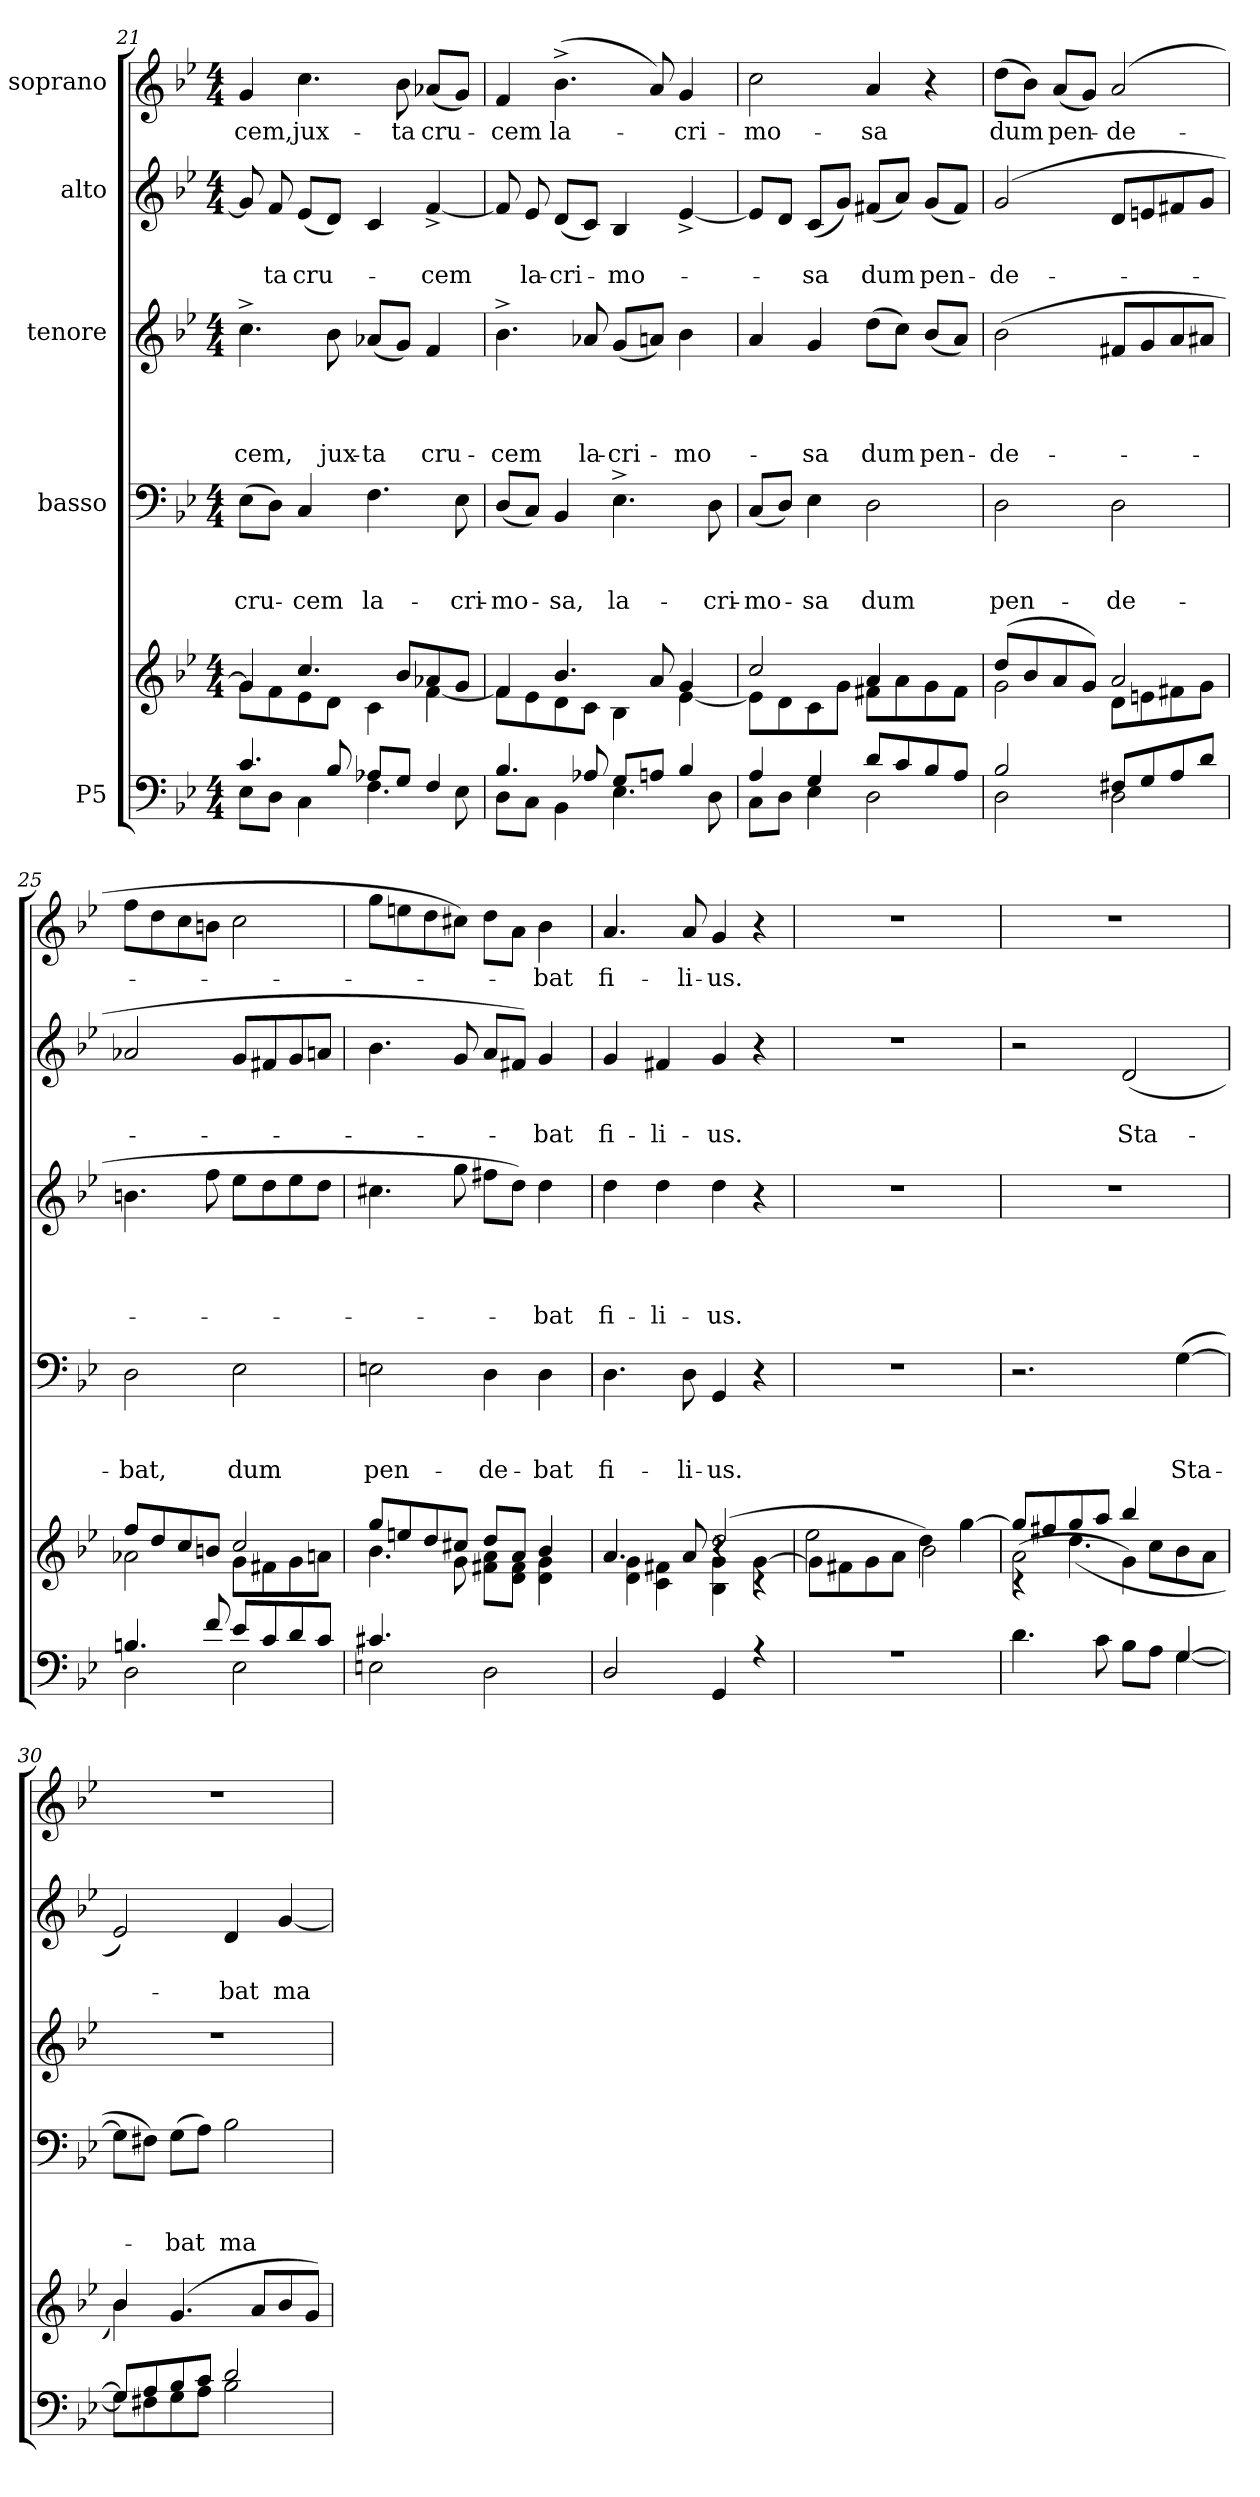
**kern	**kern	**kern	**text	**text	**text	**kern	**text	**text	**text	**text	**kern	**text	**text	**kern	**text
*part5	*part5	*part4	*part4	*part4	*part4	*part3	*part3	*part3	*part3	*part3	*part2	*part2	*part2	*part1	*part1
*staff6	*staff5	*staff4	*staff4	*staff4	*staff4	*staff3	*staff3	*staff3	*staff3	*staff3	*staff2	*staff2	*staff2	*staff1	*staff1
*I"P5	*	*I"basso	*	*	*	*I"tenore	*	*	*	*	*I"alto	*	*	*I"soprano	*
*clefF4	*clefG2	*clefF4	*	*	*	*clefG2	*	*	*	*	*clefG2	*	*	*clefG2	*
*	*	*	*	*	*	*ITrd7c12	*	*	*	*	*	*	*	*	*
*k[b-e-]	*k[b-e-]	*k[b-e-]	*	*	*	*k[b-e-]	*	*	*	*	*k[b-e-]	*	*	*k[b-e-]	*
*B-:	*B-:	*B-:	*	*	*	*B-:	*	*	*	*	*B-:	*	*	*B-:	*
*M4/4	*M4/4	*M4/4	*	*	*	*M4/4	*	*	*	*	*M4/4	*	*	*M4/4	*
=21	=21	=21	=21	=21	=21	=21	=21	=21	=21	=21	=21	=21	=21	=21	=21
*^	*^	*	*	*	*	*	*	*	*	*	*	*	*	*	*
*	*	*	*^	*	*	*	*	*	*	*	*	*	*	*	*	*	*
!	!	!	!	!	!	!	!	!LO:LY:b	!	!	!	!	!LO:LY:b	!	!	!	!	!LO:LY:b
4.c/	8E-\L	4g/	8g\L]	1ryy	(>8E-\L	.	.	cru-	4.c^>\	.	.	.	-cem,	8g/]	.	.	4g/	-cem,
!	!	!	!	!	!	!	!	!	!	!	!	!	!	!	!	!LO:LY:b	!	!
.	8D\J	.	8f\	.	8D\J)	.	.	.	.	.	.	.	.	8f/	.	-ta	.	.
!	!	!	!	!	!	!	!	!LO:LY:b	!	!	!	!	!	!	!	!LO:LY:b	!	!LO:LY:b
.	4C\	4.cc/	8e-\	.	4C/	.	.	-cem	.	.	.	.	.	(<8e-/L	.	cru-	4.cc\	jux-
!	!	!	!	!	!	!	!	!	!	!	!	!	!LO:LY:b	!	!	!	!	!
8B-/	.	.	8d\J	.	.	.	.	.	8B-\	.	.	.	jux-	8d/J)	.	.	.	.
!	!	!	!	!	!	!	!	!LO:LY:b	!	!	!	!	!LO:LY:b	!	!	!	!	!
8A-X/L	4.F\	.	4c\	.	4.F\	.	.	la-	(<8A-X/L	.	.	.	-ta	4c/	.	.	.	.
!	!	!	!	!	!	!	!	!	!	!	!	!	!	!	!	!	!	!LO:LY:b
8G/J	.	8b-/L	.	.	.	.	.	.	8G/J)	.	.	.	.	.	.	.	8b-\	-ta
!	!	!	!	!	!	!	!	!	!	!	!	!	!LO:LY:b	!	!	!LO:LY:b	!	!LO:LY:b
4F/	.	8a-X/	[<4f\	.	.	.	.	.	4F/	.	.	.	cru-	[<4f^</	.	-cem	(<8a-X/L	cru-
!	!	!	!	!	!	!	!	!LO:LY:b	!	!	!	!	!	!	!	!	!	!
.	8E-\	8g/J	.	.	8E-\	.	.	-cri-	.	.	.	.	.	.	.	.	8g/J)	.
=22	=22	=22	=22	=22	=22	=22	=22	=22	=22	=22	=22	=22	=22	=22	=22	=22	=22	=22
!	!	!	!	!	!	!	!	!LO:LY:b	!	!	!	!	!LO:LY:b	!	!	!	!	!LO:LY:b
4.B-/	8D\L	4f/	8f\L]	1ryy	(<8D/L	.	.	-mo-	4.B-^>\	.	.	.	-cem	8f/]	.	.	4f/	-cem
!	!	!	!	!	!	!	!	!	!	!	!	!	!	!	!	!LO:LY:b	!	!
.	8C\J	.	8e-\	.	8C/J)	.	.	.	.	.	.	.	.	8e-/	.	la-	.	.
!	!	!	!	!	!	!	!	!LO:LY:b	!	!	!	!	!	!	!	!LO:LY:b	!	!LO:LY:b
.	4BB-\	4.b-/	8d\	.	4BB-/	.	.	-sa,	.	.	.	.	.	(<8d/L	.	-cri-	(>4.b-^>\	la-
!	!	!	!	!	!	!	!	!	!	!	!	!	!LO:LY:b	!	!	!	!	!
8A-X/	.	.	8c\J	.	.	.	.	.	8A-X/	.	.	.	la-	8c/J)	.	.	.	.
!	!	!	!	!	!	!	!	!LO:LY:b	!	!	!	!	!LO:LY:b	!	!	!LO:LY:b	!	!
8G/L	4.E-\	.	4B-\	.	4.E-^>\	.	.	la-	(<8G/L	.	.	.	-cri-	4B-/	.	-mo-	.	.
8An/J	.	8a/	.	.	.	.	.	.	8An/J)	.	.	.	.	.	.	.	8a/)	.
!	!	!	!	!	!	!	!	!	!	!	!	!	!LO:LY:b	!	!	!	!	!LO:LY:b
4B-/	.	4g/	[<4e-\	.	.	.	.	.	4B-\	.	.	.	-mo-	[<4e-^</	.	.	4g/	-cri-
!	!	!	!	!	!	!	!	!LO:LY:b	!	!	!	!	!	!	!	!	!	!
.	8D\	.	.	.	8D\	.	.	-cri-	.	.	.	.	.	.	.	.	.	.
=23	=23	=23	=23	=23	=23	=23	=23	=23	=23	=23	=23	=23	=23	=23	=23	=23	=23	=23
!	!	!	!	!	!	!	!	!LO:LY:b	!	!	!	!	!	!	!	!	!	!LO:LY:b
4A/	8C\L	2cc/	8e-\L]	1ryy	(<8C/L	.	.	-mo-	4A/	.	.	.	.	8e-/L]	.	.	2cc\	-mo-
.	8D\J	.	8d\	.	8D/J)	.	.	.	.	.	.	.	.	8d/J	.	.	.	.
!	!	!	!	!	!	!	!	!LO:LY:b	!	!	!	!	!LO:LY:b	!	!	!LO:LY:b	!	!
4G/	4E-\	.	8c\	.	4E-\	.	.	-sa	4G/	.	.	.	-sa	(<8c/L	.	-sa	.	.
.	.	.	8g\J	.	.	.	.	.	.	.	.	.	.	8g/J)	.	.	.	.
!	!	!	!	!	!	!	!	!LO:LY:b	!	!	!	!	!LO:LY:b	!	!	!LO:LY:b	!	!LO:LY:b
8d/L	2D\	4a/	8f#X\L	.	2D\	.	.	dum	(>8d\L	.	.	.	dum	(<8f#X/L	.	dum	4a/	-sa
8c/	.	.	8a\	.	.	.	.	.	8c\J)	.	.	.	.	8a/J)	.	.	.	.
!	!	!	!	!	!	!	!	!	!	!	!	!	!LO:LY:b	!	!	!LO:LY:b	!	!
8B-/	.	4ryy	8g\	.	.	.	.	.	(<8B-/L	.	.	.	pen-	(<8g/L	.	pen-	4r	.
8A/J	.	.	8f#\J	.	.	.	.	.	8A/J)	.	.	.	.	8f#/J)	.	.	.	.
=24	=24	=24	=24	=24	=24	=24	=24	=24	=24	=24	=24	=24	=24	=24	=24	=24	=24	=24
!	!	!	!	!	!	!	!	!LO:LY:b	!	!	!	!	!LO:LY:b	!	!	!LO:LY:b	!	!LO:LY:b
2B-/	2D\	(>8dd/L	2g\	1ryy	2D\	.	.	pen-	(>2B-\	.	.	.	-de-	(<2g/	.	-de-	(>8dd\L	dum
.	.	8b-/	.	.	.	.	.	.	.	.	.	.	.	.	.	.	8b-\J)	.
!	!	!	!	!	!	!	!	!	!	!	!	!	!	!	!	!	!	!LO:LY:b
.	.	8a/	.	.	.	.	.	.	.	.	.	.	.	.	.	.	(<8a/L	pen-
.	.	8g/J)	.	.	.	.	.	.	.	.	.	.	.	.	.	.	8g/J)	.
!	!	!	!	!	!	!	!	!LO:LY:b	!	!	!	!	!	!	!	!	!	!LO:LY:b
8F#X/L	2D\	2a/	8d\L	.	2D\	.	.	-de-	8F#X/L	.	.	.	.	8d/L	.	.	(>2a/	-de-
8G/	.	.	8en\	.	.	.	.	.	8G/	.	.	.	.	8en/	.	.	.	.
8A/	.	.	8f#X\	.	.	.	.	.	8A/	.	.	.	.	8f#X/	.	.	.	.
8d/J	.	.	8g\J	.	.	.	.	.	8A#X/J	.	.	.	.	8g/J	.	.	.	.
!!LO:PB:g=z
=25	=25	=25	=25	=25	=25	=25	=25	=25	=25	=25	=25	=25	=25	=25	=25	=25	=25	=25
!	!	!	!	!	!	!	!	!LO:LY:b	!	!	!	!	!	!	!	!	!	!
4.Bn/	2D\	8ff/L	2a-X\	1ryy	2D\	.	.	-bat,	4.Bn\	.	.	.	.	2a-X/	.	.	8ff\L	.
.	.	8dd/	.	.	.	.	.	.	.	.	.	.	.	.	.	.	8dd\	.
.	.	8cc/	.	.	.	.	.	.	.	.	.	.	.	.	.	.	8cc\	.
8f/	.	8bn/J	.	.	.	.	.	.	8f\	.	.	.	.	.	.	.	8bn\J	.
!	!	!	!	!	!	!	!	!LO:LY:b	!	!	!	!	!	!	!	!	!	!
8e-/L	2E-\	2cc/	8g\L	.	2E-\	.	.	dum	8e-\L	.	.	.	.	8g/L	.	.	2cc\	.
8c/	.	.	8f#X\	.	.	.	.	.	8d\	.	.	.	.	8f#X/	.	.	.	.
8d/	.	.	8g\	.	.	.	.	.	8e-\	.	.	.	.	8g/	.	.	.	.
8c/J	.	.	8an\J	.	.	.	.	.	8d\J	.	.	.	.	8an/J	.	.	.	.
=26	=26	=26	=26	=26	=26	=26	=26	=26	=26	=26	=26	=26	=26	=26	=26	=26	=26	=26
!	!	!	!	!	!	!	!	!LO:LY:b	!	!	!	!	!	!	!	!	!	!
4.c#X/	2En\	8gg/L	4.b-\	1ryy	2En\	.	.	pen-	4.c#X\	.	.	.	.	4.b-\	.	.	8gg\L	.
.	.	8een/	.	.	.	.	.	.	.	.	.	.	.	.	.	.	8een\	.
.	.	8dd/	.	.	.	.	.	.	.	.	.	.	.	.	.	.	8dd\	.
2ryy	.	8cc#X/J	8g\	.	.	.	.	.	8g\	.	.	.	.	8g/	.	.	8cc#X\J)	.
!	!	!	!	!	!	!	!	!LO:LY:b	!	!	!	!	!	!	!	!	!	!
.	2D\	8dd/L	8f#X\ 8a\L	.	4D\	.	.	-de-	8f#X\L	.	.	.	.	8a/L	.	.	8dd\L	.
.	.	8a/J	8d\ 8f#\J	.	.	.	.	.	8d\J)	.	.	.	.	8f#X/J)	.	.	8a\J	.
!	!	!	!	!	!	!	!	!LO:LY:b	!	!	!	!	!LO:LY:b	!	!	!LO:LY:b	!	!LO:LY:b
.	.	4b-/	4d\ 4g\	.	4D\	.	.	-bat	4d\	.	.	.	-bat	4g/	.	-bat	4b-\	-bat
8ryy	.	.	.	.	.	.	.	.	.	.	.	.	.	.	.	.	.	.
=27	=27	=27	=27	=27	=27	=27	=27	=27	=27	=27	=27	=27	=27	=27	=27	=27	=27	=27
!	!	!	!	!	!	!	!	!LO:LY:b	!	!	!	!	!LO:LY:b	!	!	!LO:LY:b	!	!LO:LY:b
2D/	1ryy	4.a/	4d\ 4g\	2ryy	4.D\	.	.	fi-	4d\	.	.	.	fi-	4g/	.	fi-	4.a/	fi-
!	!	!	!	!	!	!	!	!	!	!	!	!	!LO:LY:b	!	!	!LO:LY:b	!	!
.	.	.	4c\ 4f#X\	.	.	.	.	.	4d\	.	.	.	-li-	4f#X/	.	-li-	.	.
!	!	!	!	!	!	!	!	!LO:LY:b	!	!	!	!	!	!	!	!	!	!LO:LY:b
.	.	8a/	.	.	8D\	.	.	-li-	.	.	.	.	.	.	.	.	8a/	-li-
!	!	!	!	!	!	!	!	!LO:LY:b	!	!	!	!	!LO:LY:b	!	!	!LO:LY:b	!	!LO:LY:b
4GG/	.	(>2dd/	4B-\ 4g\	4r	4GG/	.	.	-us.	4d\	.	.	.	-us.	4g/	.	-us.	4g/	-us.
4r	.	.	4rc	[<4g\	4r	.	.	.	4r	.	.	.	.	4r	.	.	4r	.
=28	=28	=28	=28	=28	=28	=28	=28	=28	=28	=28	=28	=28	=28	=28	=28	=28	=28	=28
1r	1ryy	2ee-\	1ryy	8g\L]	1r	.	.	.	1r	.	.	.	.	1r	.	.	1r	.
.	.	.	.	8f#X\	.	.	.	.	.	.	.	.	.	.	.	.	.	.
.	.	.	.	8g\	.	.	.	.	.	.	.	.	.	.	.	.	.	.
.	.	.	.	8a\J	.	.	.	.	.	.	.	.	.	.	.	.	.	.
.	.	4dd\)	.	2b-\	.	.	.	.	.	.	.	.	.	.	.	.	.	.
.	.	[>4gg\	.	.	.	.	.	.	.	.	.	.	.	.	.	.	.	.
=29	=29	=29	=29	=29	=29	=29	=29	=29	=29	=29	=29	=29	=29	=29	=29	=29	=29	=29
2.ryy	4.d\	8gg/L]	4rc	(<2a\	2.r	.	.	.	1r	.	.	.	.	2r	.	.	1r	.
.	.	8ff#X/	.	.	.	.	.	.	.	.	.	.	.	.	.	.	.	.
.	.	8gg/	(<4.dd\	.	.	.	.	.	.	.	.	.	.	.	.	.	.	.
.	8c\	8aa/J	.	.	.	.	.	.	.	.	.	.	.	.	.	.	.	.
!	!	!	!	!	!	!	!	!	!	!	!	!	!	!	!	!LO:LY:b	!	!
.	8B-\L	4bb-/	.	4g\)	.	.	.	.	.	.	.	.	.	(<2d/	.	Sta-	.	.
.	8A\J	.	8cc\L	.	.	.	.	.	.	.	.	.	.	.	.	.	.	.
!	!	!	!	!	!	!	!	!LO:LY:b	!	!	!	!	!	!	!	!	!	!
[>4G/	[<4G\	4ryy	8b-\	4ryy	(>[>4G\	.	.	Sta-	.	.	.	.	.	.	.	.	.	.
.	.	.	8a\J	.	.	.	.	.	.	.	.	.	.	.	.	.	.	.
=30	=30	=30	=30	=30	=30	=30	=30	=30	=30	=30	=30	=30	=30	=30	=30	=30	=30	=30
8G/L]	8G\L]	4b-/	4b-\)	1ryy	8G\L]	.	.	.	1r	.	.	.	.	2e-/)	.	.	1r	.
8A/	8F#X\	.	.	.	8F#X\J)	.	.	.	.	.	.	.	.	.	.	.	.	.
!	!	!	!	!	!	!	!	!LO:LY:b	!	!	!	!	!	!	!	!	!	!
8B-/	8G\	(>4.g/	2.ryy	.	(>8G\L	.	.	-bat	.	.	.	.	.	.	.	.	.	.
8c/J	8A\J	.	.	.	8A\J)	.	.	.	.	.	.	.	.	.	.	.	.	.
!	!	!	!	!	!	!	!	!LO:LY:b	!	!	!	!	!	!	!	!LO:LY:b	!	!
2d/	2B-\	.	.	.	2B-\	.	.	ma-	.	.	.	.	.	4d/	.	-bat	.	.
.	.	8a/L	.	.	.	.	.	.	.	.	.	.	.	.	.	.	.	.
!	!	!	!	!	!	!	!	!	!	!	!	!	!	!	!	!LO:LY:b	!	!
.	.	8b-/	.	.	.	.	.	.	.	.	.	.	.	[<4g/	.	ma-	.	.
.	.	8g/J)	.	.	.	.	.	.	.	.	.	.	.	.	.	.	.	.
*v	*v	*	*	*	*	*	*	*	*	*	*	*	*	*	*	*	*	*
*	*v	*v	*v	*	*	*	*	*	*	*	*	*	*	*	*	*	*
=	=	=	=	=	=	=	=	=	=	=	=	=	=	=	=
*-	*-	*-	*-	*-	*-	*-	*-	*-	*-	*-	*-	*-	*-	*-	*-
